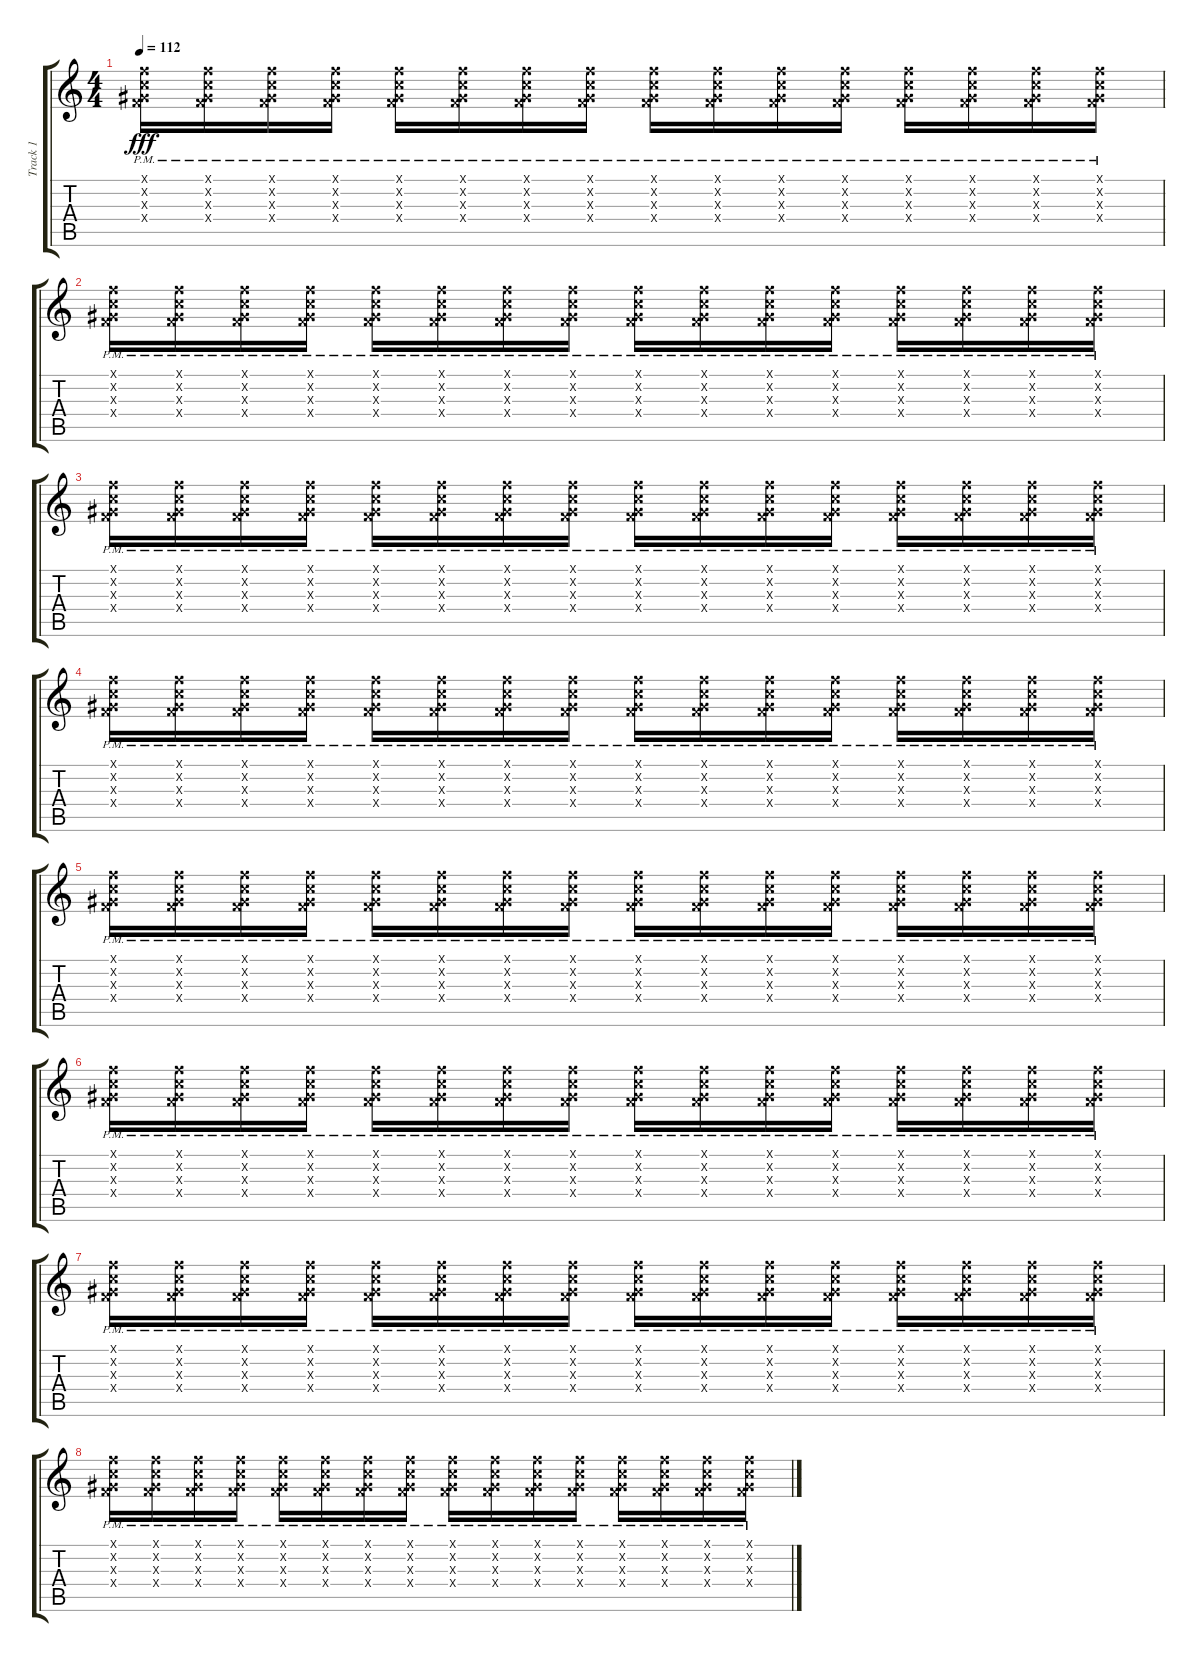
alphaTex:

\track ("Track 1" "Track 1") {instrument electricguitarjazz}
\staff {score tabs}
\tuning (D4 A3 F3 C3 G2 C2) {hide}
\ts (4 4)
\tempo 112
\clef g2
\ks c
(3.1{pm x} 3.2{pm x} 3.3{pm x} 5.4{pm x}).16{dy fff} (3.1{pm x} 3.2{pm x} 3.3{pm x} 5.4{pm x}).16 (3.1{pm x} 3.2{pm x} 3.3{pm x} 5.4{pm x}).16 (3.1{pm x} 3.2{pm x} 3.3{pm x} 5.4{pm x}).16 (3.1{pm x} 3.2{pm x} 3.3{pm x} 5.4{pm x}).16 (3.1{pm x} 3.2{pm x} 3.3{pm x} 5.4{pm x}).16 (3.1{pm x} 3.2{pm x} 3.3{pm x} 5.4{pm x}).16 (3.1{pm x} 3.2{pm x} 3.3{pm x} 5.4{pm x}).16 (3.1{pm x} 3.2{pm x} 3.3{pm x} 5.4{pm x}).16 (3.1{pm x} 3.2{pm x} 3.3{pm x} 5.4{pm x}).16 (3.1{pm x} 3.2{pm x} 3.3{pm x} 5.4{pm x}).16 (3.1{pm x} 3.2{pm x} 3.3{pm x} 5.4{pm x}).16 (3.1{pm x} 3.2{pm x} 3.3{pm x} 5.4{pm x}).16 (3.1{pm x} 3.2{pm x} 3.3{pm x} 5.4{pm x}).16 (3.1{pm x} 3.2{pm x} 3.3{pm x} 5.4{pm x}).16 (3.1{pm x} 3.2{pm x} 3.3{pm x} 5.4{pm x}).16 |
(3.1{pm x} 3.2{pm x} 3.3{pm x} 5.4{pm x}).16 (3.1{pm x} 3.2{pm x} 3.3{pm x} 5.4{pm x}).16 (3.1{pm x} 3.2{pm x} 3.3{pm x} 5.4{pm x}).16 (3.1{pm x} 3.2{pm x} 3.3{pm x} 5.4{pm x}).16 (3.1{pm x} 3.2{pm x} 3.3{pm x} 5.4{pm x}).16 (3.1{pm x} 3.2{pm x} 3.3{pm x} 5.4{pm x}).16 (3.1{pm x} 3.2{pm x} 3.3{pm x} 5.4{pm x}).16 (3.1{pm x} 3.2{pm x} 3.3{pm x} 5.4{pm x}).16 (3.1{pm x} 3.2{pm x} 3.3{pm x} 5.4{pm x}).16 (3.1{pm x} 3.2{pm x} 3.3{pm x} 5.4{pm x}).16 (3.1{pm x} 3.2{pm x} 3.3{pm x} 5.4{pm x}).16 (3.1{pm x} 3.2{pm x} 3.3{pm x} 5.4{pm x}).16 (3.1{pm x} 3.2{pm x} 3.3{pm x} 5.4{pm x}).16 (3.1{pm x} 3.2{pm x} 3.3{pm x} 5.4{pm x}).16 (3.1{pm x} 3.2{pm x} 3.3{pm x} 5.4{pm x}).16 (3.1{pm x} 3.2{pm x} 3.3{pm x} 5.4{pm x}).16 |
(3.1{pm x} 3.2{pm x} 3.3{pm x} 5.4{pm x}).16 (3.1{pm x} 3.2{pm x} 3.3{pm x} 5.4{pm x}).16 (3.1{pm x} 3.2{pm x} 3.3{pm x} 5.4{pm x}).16 (3.1{pm x} 3.2{pm x} 3.3{pm x} 5.4{pm x}).16 (3.1{pm x} 3.2{pm x} 3.3{pm x} 5.4{pm x}).16 (3.1{pm x} 3.2{pm x} 3.3{pm x} 5.4{pm x}).16 (3.1{pm x} 3.2{pm x} 3.3{pm x} 5.4{pm x}).16 (3.1{pm x} 3.2{pm x} 3.3{pm x} 5.4{pm x}).16 (3.1{pm x} 3.2{pm x} 3.3{pm x} 5.4{pm x}).16 (3.1{pm x} 3.2{pm x} 3.3{pm x} 5.4{pm x}).16 (3.1{pm x} 3.2{pm x} 3.3{pm x} 5.4{pm x}).16 (3.1{pm x} 3.2{pm x} 3.3{pm x} 5.4{pm x}).16 (3.1{pm x} 3.2{pm x} 3.3{pm x} 5.4{pm x}).16 (3.1{pm x} 3.2{pm x} 3.3{pm x} 5.4{pm x}).16 (3.1{pm x} 3.2{pm x} 3.3{pm x} 5.4{pm x}).16 (3.1{pm x} 3.2{pm x} 3.3{pm x} 5.4{pm x}).16 |
(3.1{pm x} 3.2{pm x} 3.3{pm x} 5.4{pm x}).16 (3.1{pm x} 3.2{pm x} 3.3{pm x} 5.4{pm x}).16 (3.1{pm x} 3.2{pm x} 3.3{pm x} 5.4{pm x}).16 (3.1{pm x} 3.2{pm x} 3.3{pm x} 5.4{pm x}).16 (3.1{pm x} 3.2{pm x} 3.3{pm x} 5.4{pm x}).16 (3.1{pm x} 3.2{pm x} 3.3{pm x} 5.4{pm x}).16 (3.1{pm x} 3.2{pm x} 3.3{pm x} 5.4{pm x}).16 (3.1{pm x} 3.2{pm x} 3.3{pm x} 5.4{pm x}).16 (3.1{pm x} 3.2{pm x} 3.3{pm x} 5.4{pm x}).16 (3.1{pm x} 3.2{pm x} 3.3{pm x} 5.4{pm x}).16 (3.1{pm x} 3.2{pm x} 3.3{pm x} 5.4{pm x}).16 (3.1{pm x} 3.2{pm x} 3.3{pm x} 5.4{pm x}).16 (3.1{pm x} 3.2{pm x} 3.3{pm x} 5.4{pm x}).16 (3.1{pm x} 3.2{pm x} 3.3{pm x} 5.4{pm x}).16 (3.1{pm x} 3.2{pm x} 3.3{pm x} 5.4{pm x}).16 (3.1{pm x} 3.2{pm x} 3.3{pm x} 5.4{pm x}).16 |
(3.1{pm x} 3.2{pm x} 3.3{pm x} 5.4{pm x}).16 (3.1{pm x} 3.2{pm x} 3.3{pm x} 5.4{pm x}).16 (3.1{pm x} 3.2{pm x} 3.3{pm x} 5.4{pm x}).16 (3.1{pm x} 3.2{pm x} 3.3{pm x} 5.4{pm x}).16 (3.1{pm x} 3.2{pm x} 3.3{pm x} 5.4{pm x}).16 (3.1{pm x} 3.2{pm x} 3.3{pm x} 5.4{pm x}).16 (3.1{pm x} 3.2{pm x} 3.3{pm x} 5.4{pm x}).16 (3.1{pm x} 3.2{pm x} 3.3{pm x} 5.4{pm x}).16 (3.1{pm x} 3.2{pm x} 3.3{pm x} 5.4{pm x}).16 (3.1{pm x} 3.2{pm x} 3.3{pm x} 5.4{pm x}).16 (3.1{pm x} 3.2{pm x} 3.3{pm x} 5.4{pm x}).16 (3.1{pm x} 3.2{pm x} 3.3{pm x} 5.4{pm x}).16 (3.1{pm x} 3.2{pm x} 3.3{pm x} 5.4{pm x}).16 (3.1{pm x} 3.2{pm x} 3.3{pm x} 5.4{pm x}).16 (3.1{pm x} 3.2{pm x} 3.3{pm x} 5.4{pm x}).16 (3.1{pm x} 3.2{pm x} 3.3{pm x} 5.4{pm x}).16 |
(3.1{pm x} 3.2{pm x} 3.3{pm x} 5.4{pm x}).16 (3.1{pm x} 3.2{pm x} 3.3{pm x} 5.4{pm x}).16 (3.1{pm x} 3.2{pm x} 3.3{pm x} 5.4{pm x}).16 (3.1{pm x} 3.2{pm x} 3.3{pm x} 5.4{pm x}).16 (3.1{pm x} 3.2{pm x} 3.3{pm x} 5.4{pm x}).16 (3.1{pm x} 3.2{pm x} 3.3{pm x} 5.4{pm x}).16 (3.1{pm x} 3.2{pm x} 3.3{pm x} 5.4{pm x}).16 (3.1{pm x} 3.2{pm x} 3.3{pm x} 5.4{pm x}).16 (3.1{pm x} 3.2{pm x} 3.3{pm x} 5.4{pm x}).16 (3.1{pm x} 3.2{pm x} 3.3{pm x} 5.4{pm x}).16 (3.1{pm x} 3.2{pm x} 3.3{pm x} 5.4{pm x}).16 (3.1{pm x} 3.2{pm x} 3.3{pm x} 5.4{pm x}).16 (3.1{pm x} 3.2{pm x} 3.3{pm x} 5.4{pm x}).16 (3.1{pm x} 3.2{pm x} 3.3{pm x} 5.4{pm x}).16 (3.1{pm x} 3.2{pm x} 3.3{pm x} 5.4{pm x}).16 (3.1{pm x} 3.2{pm x} 3.3{pm x} 5.4{pm x}).16 |
(3.1{pm x} 3.2{pm x} 3.3{pm x} 5.4{pm x}).16 (3.1{pm x} 3.2{pm x} 3.3{pm x} 5.4{pm x}).16 (3.1{pm x} 3.2{pm x} 3.3{pm x} 5.4{pm x}).16 (3.1{pm x} 3.2{pm x} 3.3{pm x} 5.4{pm x}).16 (3.1{pm x} 3.2{pm x} 3.3{pm x} 5.4{pm x}).16 (3.1{pm x} 3.2{pm x} 3.3{pm x} 5.4{pm x}).16 (3.1{pm x} 3.2{pm x} 3.3{pm x} 5.4{pm x}).16 (3.1{pm x} 3.2{pm x} 3.3{pm x} 5.4{pm x}).16 (3.1{pm x} 3.2{pm x} 3.3{pm x} 5.4{pm x}).16 (3.1{pm x} 3.2{pm x} 3.3{pm x} 5.4{pm x}).16 (3.1{pm x} 3.2{pm x} 3.3{pm x} 5.4{pm x}).16 (3.1{pm x} 3.2{pm x} 3.3{pm x} 5.4{pm x}).16 (3.1{pm x} 3.2{pm x} 3.3{pm x} 5.4{pm x}).16 (3.1{pm x} 3.2{pm x} 3.3{pm x} 5.4{pm x}).16 (3.1{pm x} 3.2{pm x} 3.3{pm x} 5.4{pm x}).16 (3.1{pm x} 3.2{pm x} 3.3{pm x} 5.4{pm x}).16 |
(3.1{pm x} 3.2{pm x} 3.3{pm x} 5.4{pm x}).16 (3.1{pm x} 3.2{pm x} 3.3{pm x} 5.4{pm x}).16 (3.1{pm x} 3.2{pm x} 3.3{pm x} 5.4{pm x}).16 (3.1{pm x} 3.2{pm x} 3.3{pm x} 5.4{pm x}).16 (3.1{pm x} 3.2{pm x} 3.3{pm x} 5.4{pm x}).16 (3.1{pm x} 3.2{pm x} 3.3{pm x} 5.4{pm x}).16 (3.1{pm x} 3.2{pm x} 3.3{pm x} 5.4{pm x}).16 (3.1{pm x} 3.2{pm x} 3.3{pm x} 5.4{pm x}).16 (3.1{pm x} 3.2{pm x} 3.3{pm x} 5.4{pm x}).16 (3.1{pm x} 3.2{pm x} 3.3{pm x} 5.4{pm x}).16 (3.1{pm x} 3.2{pm x} 3.3{pm x} 5.4{pm x}).16 (3.1{pm x} 3.2{pm x} 3.3{pm x} 5.4{pm x}).16 (3.1{pm x} 3.2{pm x} 3.3{pm x} 5.4{pm x}).16 (3.1{pm x} 3.2{pm x} 3.3{pm x} 5.4{pm x}).16 (3.1{pm x} 3.2{pm x} 3.3{pm x} 5.4{pm x}).16 (3.1{pm x} 3.2{pm x} 3.3{pm x} 5.4{pm x}).16
